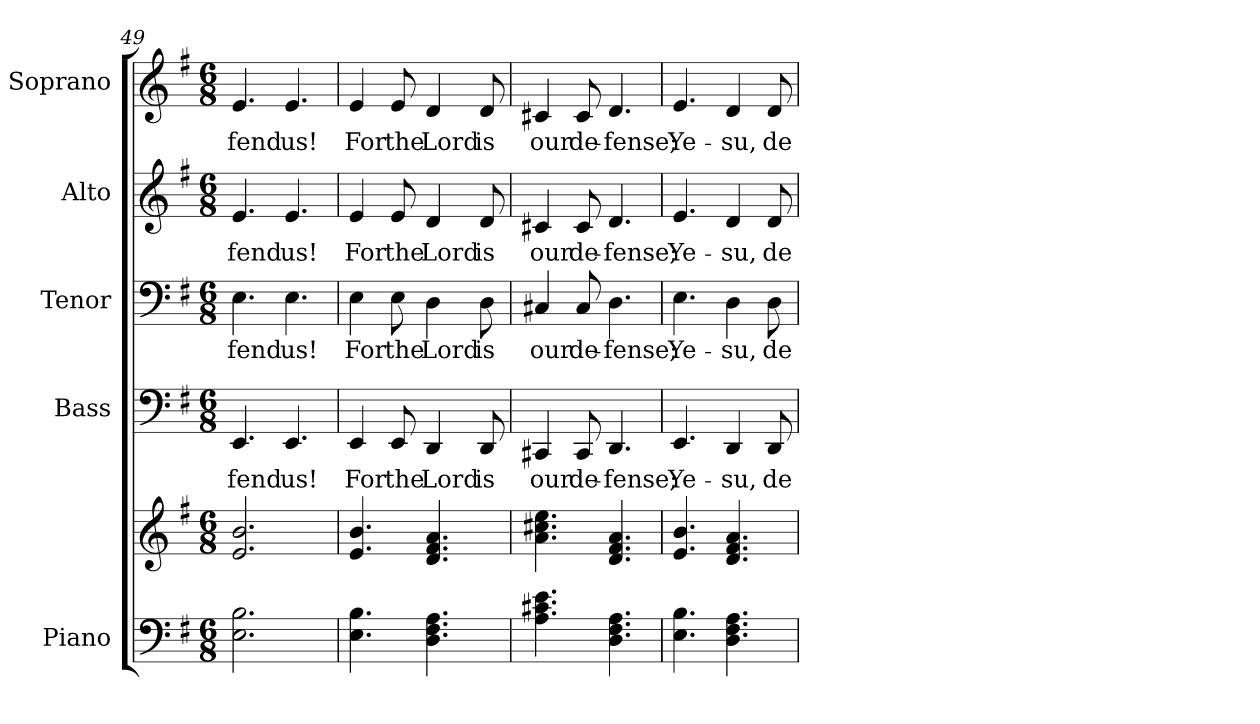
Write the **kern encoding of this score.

**kern	**kern	**kern	**text	**kern	**text	**kern	**text	**kern	**text
*part5	*part5	*part4	*part4	*part3	*part3	*part2	*part2	*part1	*part1
*staff6	*staff5	*staff4	*staff4	*staff3	*staff3	*staff2	*staff2	*staff1	*staff1
*I"Piano	*	*I"Bass	*	*I"Tenor	*	*I"Alto	*	*I"Soprano	*
*I'Pno.	*	*I'B.	*	*I'T.	*	*I'A.	*	*I'S.	*
*clefF4	*clefG2	*clefF4	*	*clefF4	*	*clefG2	*	*clefG2	*
*k[f#]	*k[f#]	*k[f#]	*	*k[f#]	*	*k[f#]	*	*k[f#]	*
*G:	*G:	*G:	*	*G:	*	*G:	*	*G:	*
*M6/8	*M6/8	*M6/8	*	*M6/8	*	*M6/8	*	*M6/8	*
=49	=49	=49	=49	=49	=49	=49	=49	=49	=49
!	!	!	!LO:LY:b:color=#000000	!	!	!	!	!	!
!	!	!	!	!	!LO:LY:b:color=#000000	!	!	!	!
!	!	!	!	!	!	!	!LO:LY:b:color=#000000	!	!
!	!	!	!	!	!	!	!	!	!LO:LY:b:color=#000000
2.Ei\ 2.Bi	2.ei/ 2.bi	4.EEi/	-fend	4.Ei\	-fend	4.ei/	-fend	4.ei/	-fend
!	!	!	!LO:LY:b:color=#000000	!	!	!	!	!	!
!	!	!	!	!	!LO:LY:b:color=#000000	!	!	!	!
!	!	!	!	!	!	!	!LO:LY:b:color=#000000	!	!
!	!	!	!	!	!	!	!	!	!LO:LY:b:color=#000000
.	.	4.EEi/	us!	4.Ei\	us!	4.ei/	us!	4.ei/	us!
=50	=50	=50	=50	=50	=50	=50	=50	=50	=50
!	!	!	!LO:LY:b:color=#000000	!	!	!	!	!	!
!	!	!	!	!	!LO:LY:b:color=#000000	!	!	!	!
!	!	!	!	!	!	!	!LO:LY:b:color=#000000	!	!
!	!	!	!	!	!	!	!	!	!LO:LY:b:color=#000000
4.Ei\ 4.Bi	4.ei/ 4.bi	4EEi/	For	4Ei\	For	4ei/	For	4ei/	For
!	!	!	!LO:LY:b:color=#000000	!	!	!	!	!	!
!	!	!	!	!	!LO:LY:b:color=#000000	!	!	!	!
!	!	!	!	!	!	!	!LO:LY:b:color=#000000	!	!
!	!	!	!	!	!	!	!	!	!LO:LY:b:color=#000000
.	.	8EEi/	the	8Ei\	the	8ei/	the	8ei/	the
!	!	!	!LO:LY:b:color=#000000	!	!	!	!	!	!
!	!	!	!	!	!LO:LY:b:color=#000000	!	!	!	!
!	!	!	!	!	!	!	!LO:LY:b:color=#000000	!	!
!	!	!	!	!	!	!	!	!	!LO:LY:b:color=#000000
4.Di\ 4.F#i 4.Ai	4.di/ 4.f#i 4.ai	4DDi/	Lord	4Di\	Lord	4di/	Lord	4di/	Lord
!	!	!	!LO:LY:b:color=#000000	!	!	!	!	!	!
!	!	!	!	!	!LO:LY:b:color=#000000	!	!	!	!
!	!	!	!	!	!	!	!LO:LY:b:color=#000000	!	!
!	!	!	!	!	!	!	!	!	!LO:LY:b:color=#000000
.	.	8DDi/	is	8Di\	is	8di/	is	8di/	is
!!LO:PB:g=z
=51	=51	=51	=51	=51	=51	=51	=51	=51	=51
!	!	!	!LO:LY:b:color=#000000	!	!	!	!	!	!
!	!	!	!	!	!LO:LY:b:color=#000000	!	!	!	!
!	!	!	!	!	!	!	!LO:LY:b:color=#000000	!	!
!	!	!	!	!	!	!	!	!	!LO:LY:b:color=#000000
4.Ai\ 4.c#Xi 4.ei	4.ai\ 4.cc#Xi 4.eei	4CC#Xi/	our	4C#Xi/	our	4c#Xi/	our	4c#Xi/	our
!	!	!	!LO:LY:b:color=#000000	!	!	!	!	!	!
!	!	!	!	!	!LO:LY:b:color=#000000	!	!	!	!
!	!	!	!	!	!	!	!LO:LY:b:color=#000000	!	!
!	!	!	!	!	!	!	!	!	!LO:LY:b:color=#000000
.	.	8CC#i/	de-	8C#i/	de-	8c#i/	de-	8c#i/	de-
!	!	!	!LO:LY:b:color=#000000	!	!	!	!	!	!
!	!	!	!	!	!LO:LY:b:color=#000000	!	!	!	!
!	!	!	!	!	!	!	!LO:LY:b:color=#000000	!	!
!	!	!	!	!	!	!	!	!	!LO:LY:b:color=#000000
4.Di\ 4.F#i 4.Ai	4.di/ 4.f#i 4.ai	4.DDi/	-fense;	4.Di\	-fense;	4.di/	-fense;	4.di/	-fense;
=52	=52	=52	=52	=52	=52	=52	=52	=52	=52
!	!	!	!LO:LY:b:color=#000000	!	!	!	!	!	!
!	!	!	!	!	!LO:LY:b:color=#000000	!	!	!	!
!	!	!	!	!	!	!	!LO:LY:b:color=#000000	!	!
!	!	!	!	!	!	!	!	!	!LO:LY:b:color=#000000
4.Ei\ 4.Bi	4.ei/ 4.bi	4.EEi/	Ye-	4.Ei\	Ye-	4.ei/	Ye-	4.ei/	Ye-
!	!	!	!LO:LY:b:color=#000000	!	!	!	!	!	!
!	!	!	!	!	!LO:LY:b:color=#000000	!	!	!	!
!	!	!	!	!	!	!	!LO:LY:b:color=#000000	!	!
!	!	!	!	!	!	!	!	!	!LO:LY:b:color=#000000
4.Di\ 4.F#i 4.Ai	4.di/ 4.f#i 4.ai	4DDi/	-su,	4Di\	-su,	4di/	-su,	4di/	-su,
!	!	!	!LO:LY:b:color=#000000	!	!	!	!	!	!
!	!	!	!	!	!LO:LY:b:color=#000000	!	!	!	!
!	!	!	!	!	!	!	!LO:LY:b:color=#000000	!	!
!	!	!	!	!	!	!	!	!	!LO:LY:b:color=#000000
.	.	8DDi/	de-	8Di\	de-	8di/	de-	8di/	de-
=	=	=	=	=	=	=	=	=	=
*-	*-	*-	*-	*-	*-	*-	*-	*-	*-
